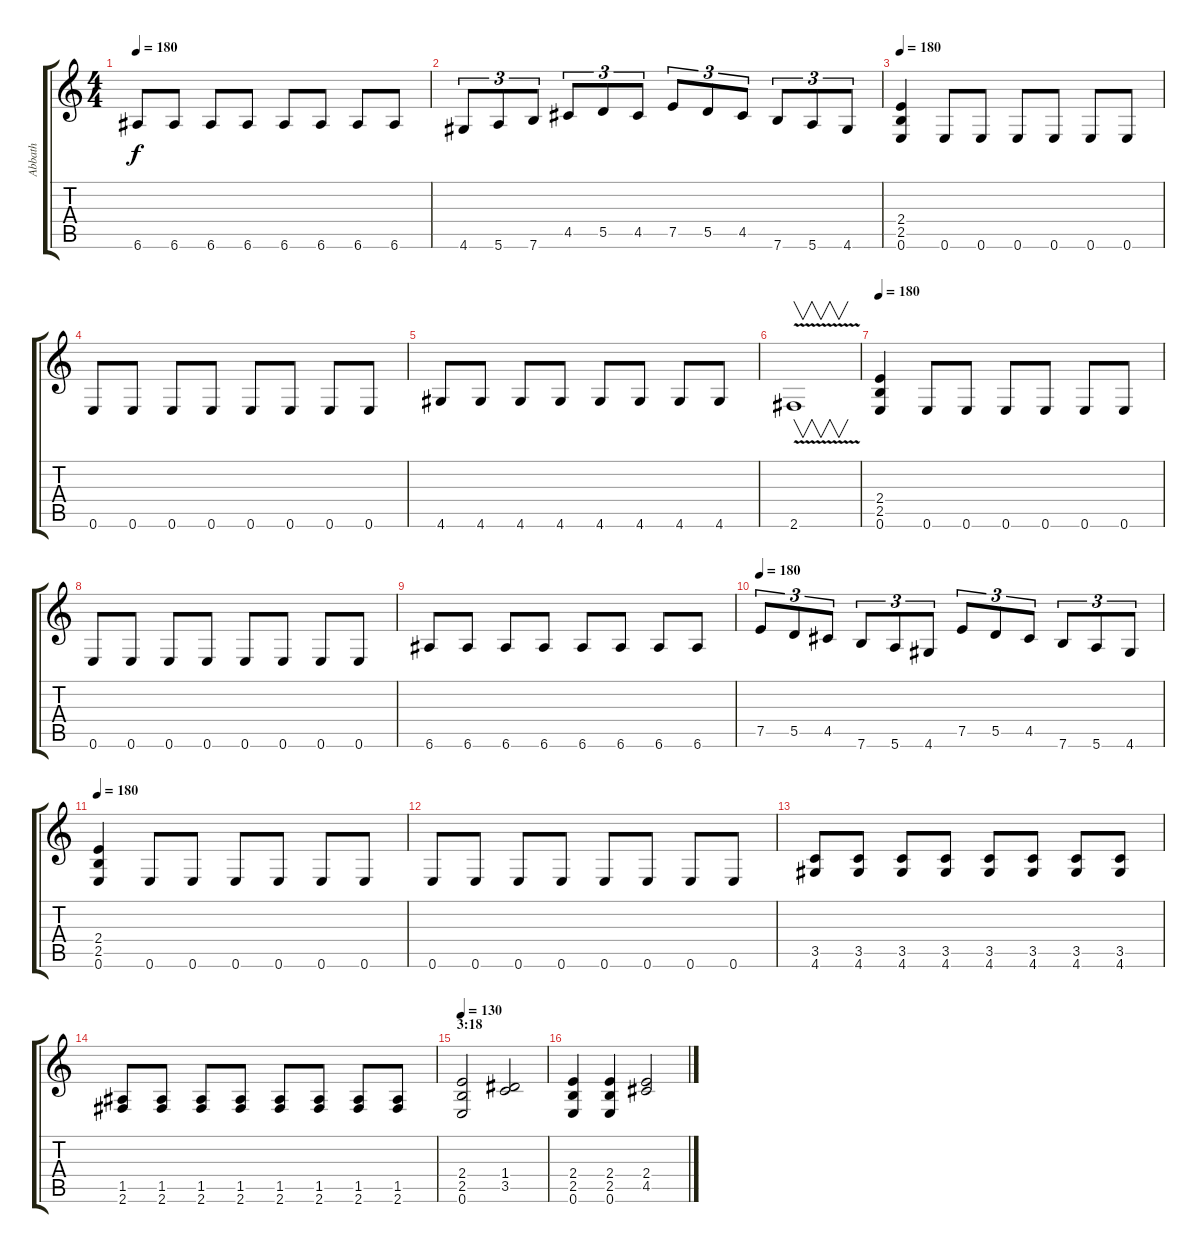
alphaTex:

\track ("Abbath" "Abbath") {instrument distortionguitar}
\staff {score tabs}
\tuning (E4 B3 G3 D3 A2 E2) {hide}
\ts (4 4)
\tempo 180
\clef g2
\ks c
6.6.8{dy f} 6.6.8 6.6.8 6.6.8 6.6.8 6.6.8 6.6.8 6.6.8 |
4.6.8{tu (3 2)} 5.6.8{tu (3 2)} 7.6.8{tu (3 2)} 4.5.8{tu (3 2)} 5.5.8{tu (3 2)} 4.5.8{tu (3 2)} 7.5.8{tu (3 2)} 5.5.8{tu (3 2)} 4.5.8{tu (3 2)} 7.6.8{tu (3 2)} 5.6.8{tu (3 2)} 4.6.8{tu (3 2)} |
\tempo 180
(2.4 2.5 0.6).4 0.6.8 0.6.8 0.6.8 0.6.8 0.6.8 0.6.8 |
0.6.8 0.6.8 0.6.8 0.6.8 0.6.8 0.6.8 0.6.8 0.6.8 |
4.6.8 4.6.8 4.6.8 4.6.8 4.6.8 4.6.8 4.6.8 4.6.8 |
2.6{v}.1{v} |
\tempo 180
(2.4 2.5 0.6).4 0.6.8 0.6.8 0.6.8 0.6.8 0.6.8 0.6.8 |
0.6.8 0.6.8 0.6.8 0.6.8 0.6.8 0.6.8 0.6.8 0.6.8 |
6.6.8 6.6.8 6.6.8 6.6.8 6.6.8 6.6.8 6.6.8 6.6.8 |
\tempo 180
7.5.8{tu (3 2)} 5.5.8{tu (3 2)} 4.5.8{tu (3 2)} 7.6.8{tu (3 2)} 5.6.8{tu (3 2)} 4.6.8{tu (3 2)} 7.5.8{tu (3 2)} 5.5.8{tu (3 2)} 4.5.8{tu (3 2)} 7.6.8{tu (3 2)} 5.6.8{tu (3 2)} 4.6.8{tu (3 2)} |
\tempo 180
(2.4 2.5 0.6).4 0.6.8 0.6.8 0.6.8 0.6.8 0.6.8 0.6.8 |
0.6.8 0.6.8 0.6.8 0.6.8 0.6.8 0.6.8 0.6.8 0.6.8 |
(3.5 4.6).8 (3.5 4.6).8 (3.5 4.6).8 (3.5 4.6).8 (3.5 4.6).8 (3.5 4.6).8 (3.5 4.6).8 (3.5 4.6).8 |
(1.5 2.6).8 (1.5 2.6).8 (1.5 2.6).8 (1.5 2.6).8 (1.5 2.6).8 (1.5 2.6).8 (1.5 2.6).8 (1.5 2.6).8 |
\section ("" "3:18")
\tempo 130
(2.4 2.5 0.6).2 (1.4 3.5).2 |
(2.4 2.5 0.6).4 (2.4 2.5 0.6).4 (2.4 4.5).2
